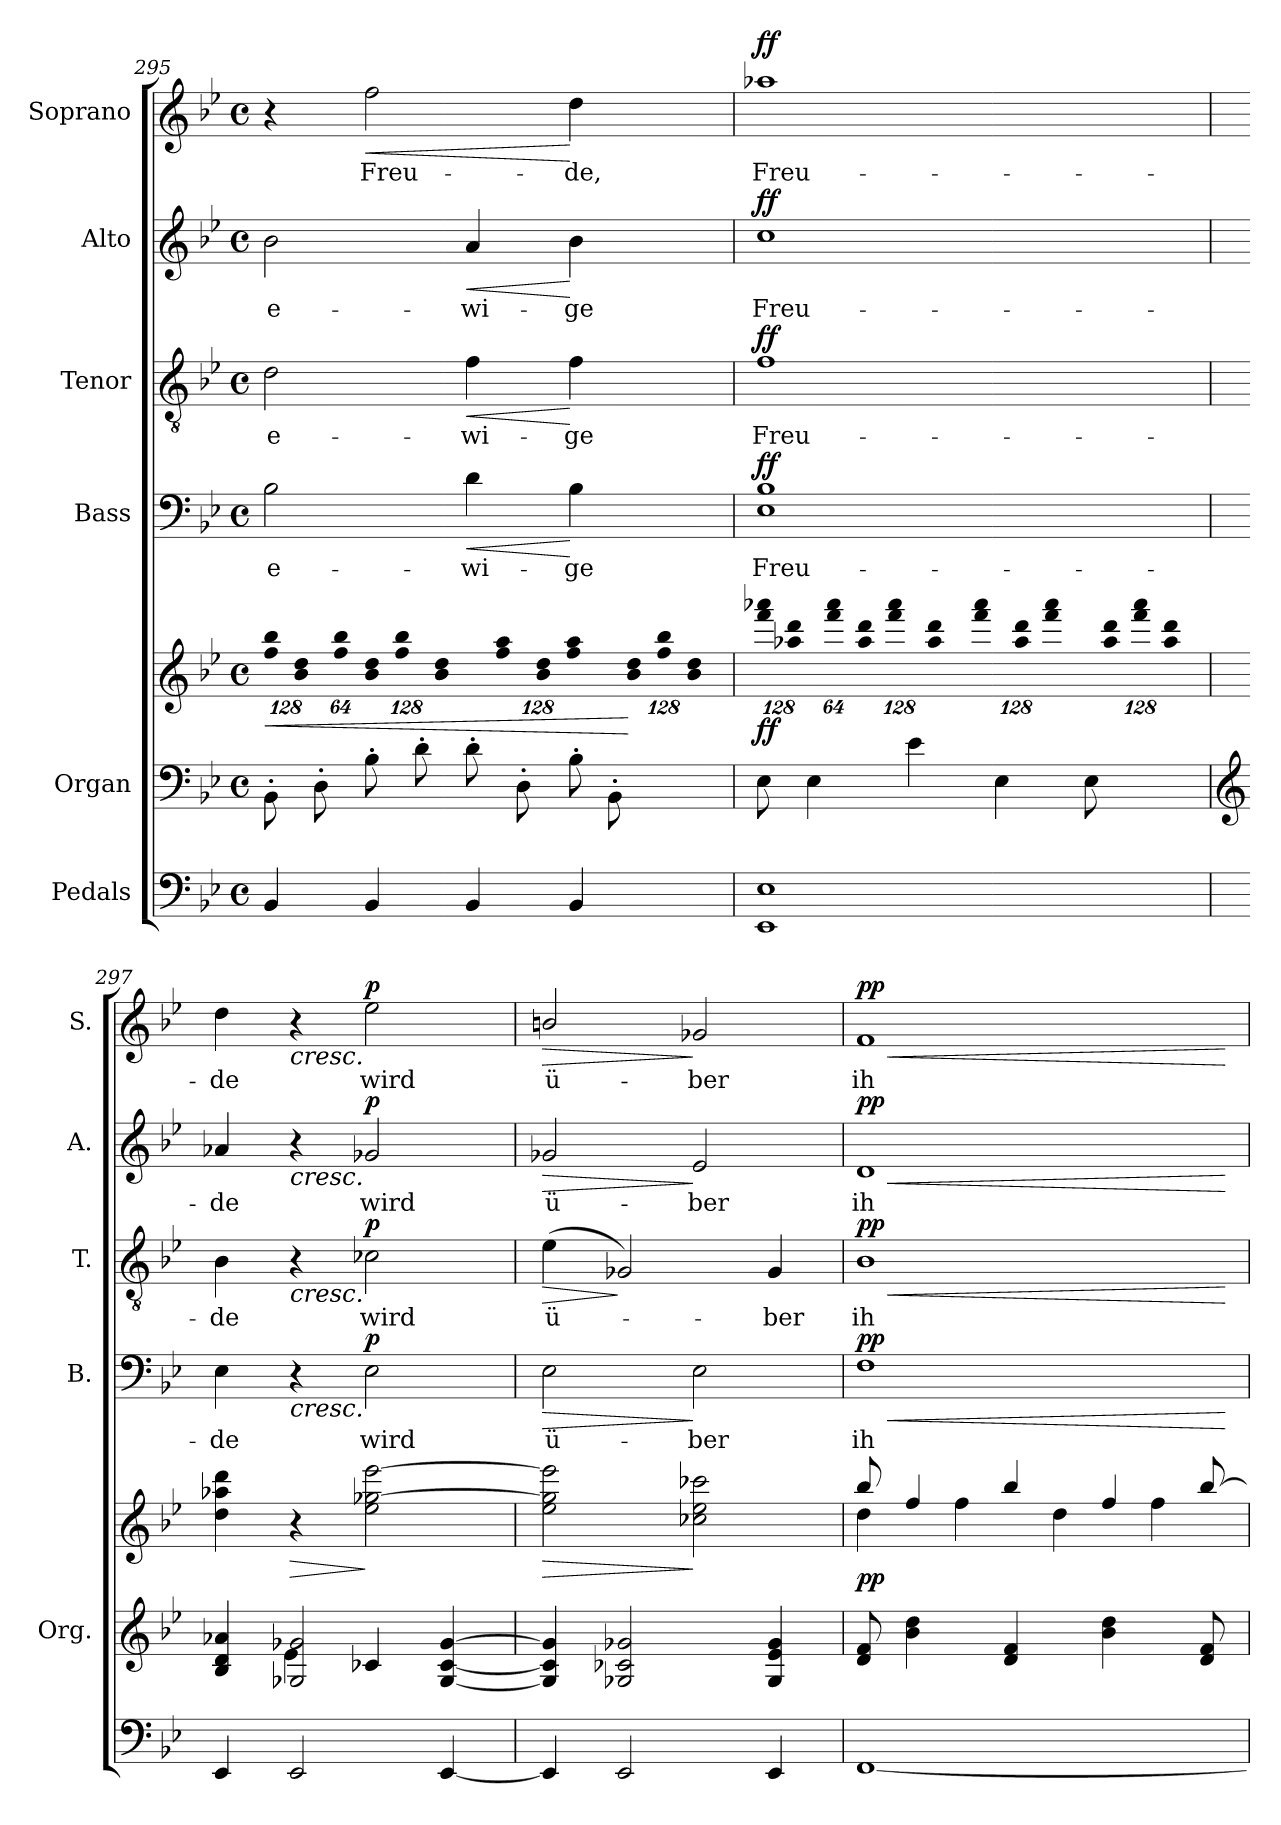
**kern	**kern	**kern	**dynam	**kern	**text	**dynam	**kern	**text	**dynam	**kern	**text	**dynam	**kern	**text	**dynam
*part6	*part5	*part5	*part5	*part4	*part4	*part4	*part3	*part3	*part3	*part2	*part2	*part2	*part1	*part1	*part1
*staff7	*staff6	*staff5	*staff5/6	*staff4	*staff4	*staff4	*staff3	*staff3	*staff3	*staff2	*staff2	*staff2	*staff1	*staff1	*staff1
*I"Pedals	*I"Organ	*	*	*I"Bass	*	*	*I"Tenor	*	*	*I"Alto	*	*	*I"Soprano	*	*
*	*I'Org.	*	*	*I'B.	*	*	*I'T.	*	*	*I'A.	*	*	*I'S.	*	*
!!LO:PB:g=z
*clefF4	*clefF4	*clefG2	*	*clefF4	*	*	*clefGv2	*	*	*clefG2	*	*	*clefG2	*	*
*	*	*	*	*	*	*	*ITrd7c12	*	*	*	*	*	*	*	*
*k[b-e-]	*k[b-e-]	*k[b-e-]	*	*k[b-e-]	*	*	*k[b-e-]	*	*	*k[b-e-]	*	*	*k[b-e-]	*	*
*B-:	*B-:	*B-:	*	*B-:	*	*	*B-:	*	*	*B-:	*	*	*B-:	*	*
*M4/4	*M4/4	*M4/4	*	*M4/4	*	*	*M4/4	*	*	*M4/4	*	*	*M4/4	*	*
*met(c)	*met(c)	*met(c)	*	*met(c)	*	*	*met(c)	*	*	*met(c)	*	*	*met(c)	*	*
*	*	*Xbrackettup	*	*	*	*	*	*	*	*	*	*	*	*	*
=295	=295	=295	=295	=295	=295	=295	=295	=295	=295	=295	=295	=295	=295	=295	=295
!	!	!LO:N:vis=8	!LO:HP:b	!	!	!	!	!	!	!	!	!	!	!	!
!	!	!	!	!	!LO:LY:b:color=#000000	!	!	!	!	!	!	!	!	!	!
!	!	!	!	!	!	!	!	!LO:LY:b:color=#000000	!	!	!	!	!	!	!
!	!	!	!	!	!	!	!	!	!	!	!LO:LY:b:color=#000000	!	!	!	!
4BB-i/	8BB-'i\	1024%85ffi\ 1024%85bb-i	<	2B-i\	e-	.	2Di\	e-	.	2b-i\	e-	.	4r	.	.
!	!	!LO:N:vis=8	!	!	!	!	!	!	!	!	!	!	!	!	!
.	.	1024%85b-i\ 1024%85ddi	.	.	.	.	.	.	.	.	.	.	.	.	.
.	8D'i\	.	.	.	.	.	.	.	.	.	.	.	.	.	.
!	!	!LO:N:vis=8	!	!	!	!	!	!	!	!	!	!	!	!	!
.	.	512%43ffi\ 512%43bb-i	.	.	.	.	.	.	.	.	.	.	.	.	.
!	!	!LO:N:vis=8	!	!	!	!	!	!	!	!	!	!	!	!	!
!	!	!	!	!	!	!	!	!	!	!	!	!	!	!LO:LY:b:color=#000000	!LO:HP:b
4BB-i/	8B-'i\	1024%85b-i\ 1024%85ddi	.	.	.	.	.	.	.	.	.	.	2ffi\	Freu-	<
!	!	!LO:N:vis=8	!	!	!	!	!	!	!	!	!	!	!	!	!
.	.	1024%85ffi\ 1024%85bb-i	.	.	.	.	.	.	.	.	.	.	.	.	.
.	8d'i\	.	.	.	.	.	.	.	.	.	.	.	.	.	.
!	!	!LO:N:vis=8	!	!	!	!	!	!	!	!	!	!	!	!	!
.	.	512%43b-i\ 512%43ddi	.	.	.	.	.	.	.	.	.	.	.	.	.
!	!	!LO:N:vis=8	!	!	!	!	!	!	!	!	!	!	!	!	!
!	!	!	!	!	!LO:LY:b:color=#000000	!LO:HP:b	!	!	!	!	!	!	!	!	!
!	!	!	!	!	!	!	!	!LO:LY:b:color=#000000	!LO:HP:b	!	!	!	!	!	!
!	!	!	!	!	!	!	!	!	!	!	!LO:LY:b:color=#000000	!LO:HP:b	!	!	!
4BB-i/	8d'i\	1024%85ffi\ 1024%85aai	.	4di\	-wi-	<	4Fi\	-wi-	<	4ai/	-wi-	<	.	.	.
!	!	!LO:N:vis=8	!	!	!	!	!	!	!	!	!	!	!	!	!
.	.	1024%85b-i\ 1024%85ddi	.	.	.	.	.	.	.	.	.	.	.	.	.
.	8D'i\	.	.	.	.	.	.	.	.	.	.	.	.	.	.
!	!	!LO:N:vis=8	!	!	!	!	!	!	!	!	!	!	!	!	!
.	.	512%43ffi\ 512%43aai	.	.	.	.	.	.	.	.	.	.	.	.	.
!	!	!LO:N:vis=8	!	!	!	!	!	!	!	!	!	!	!	!	!
!	!	!	!	!	!LO:LY:b:color=#000000	!	!	!	!	!	!	!	!	!	!
!	!	!	!	!	!	!	!	!LO:LY:b:color=#000000	!	!	!	!	!	!	!
!	!	!	!	!	!	!	!	!	!	!	!LO:LY:b:color=#000000	!	!	!	!
!	!	!	!	!	!	!	!	!	!	!	!	!	!	!LO:LY:b:color=#000000	!
4BB-i/	8B-'i\	1024%85b-i\ 1024%85ddi	.	4B-i\	-ge	[	4Fi\	-ge	[	4b-i\	-ge	[	4ddi\	-de,	[
!	!	!LO:N:vis=8	!	!	!	!	!	!	!	!	!	!	!	!	!
.	.	1024%85ffi\ 1024%85bb-i	.	.	.	.	.	.	.	.	.	.	.	.	.
.	8BB-'i\	.	.	.	.	.	.	.	.	.	.	.	.	.	.
!	!	!LO:N:vis=8	!	!	!	!	!	!	!	!	!	!	!	!	!
.	.	512%43b-i\ 512%43ddi	[	.	.	.	.	.	.	.	.	.	.	.	.
=296	=296	=296	=296	=296	=296	=296	=296	=296	=296	=296	=296	=296	=296	=296	=296
!	!	!LO:N:vis=8	!	!	!	!	!	!	!	!	!	!	!	!	!
!	!	!	!	!	!LO:LY:b:color=#000000	!	!	!	!	!	!	!	!	!	!
!	!	!	!	!	!	!	!	!LO:LY:b:color=#000000	!	!	!	!	!	!	!
!	!	!	!	!	!	!	!	!	!	!	!LO:LY:b:color=#000000	!	!	!	!
!	!	!	!	!	!	!	!	!	!	!	!	!	!	!LO:LY:b:color=#000000	!
1EE-i 1E-i	8E-i\	1024%85fffi\ 1024%85aaa-Xi	ff	1E-i 1B-i	Freu-	ff	1Fi	Freu-	ff	1cci	Freu-	ff	1aa-Xi	Freu-	ff
!	!	!LO:N:vis=8	!	!	!	!	!	!	!	!	!	!	!	!	!
.	.	1024%85aa-Xi\ 1024%85dddi	.	.	.	.	.	.	.	.	.	.	.	.	.
.	4E-i\	.	.	.	.	.	.	.	.	.	.	.	.	.	.
!	!	!LO:N:vis=8	!	!	!	!	!	!	!	!	!	!	!	!	!
.	.	512%43fffi\ 512%43aaa-i	.	.	.	.	.	.	.	.	.	.	.	.	.
!	!	!LO:N:vis=8	!	!	!	!	!	!	!	!	!	!	!	!	!
.	.	1024%85aa-i\ 1024%85dddi	.	.	.	.	.	.	.	.	.	.	.	.	.
!	!	!LO:N:vis=8	!	!	!	!	!	!	!	!	!	!	!	!	!
.	.	1024%85fffi\ 1024%85aaa-i	.	.	.	.	.	.	.	.	.	.	.	.	.
.	4e-i\	.	.	.	.	.	.	.	.	.	.	.	.	.	.
!	!	!LO:N:vis=8	!	!	!	!	!	!	!	!	!	!	!	!	!
.	.	512%43aa-i\ 512%43dddi	.	.	.	.	.	.	.	.	.	.	.	.	.
!	!	!LO:N:vis=8	!	!	!	!	!	!	!	!	!	!	!	!	!
.	.	1024%85fffi\ 1024%85aaa-i	.	.	.	.	.	.	.	.	.	.	.	.	.
!	!	!LO:N:vis=8	!	!	!	!	!	!	!	!	!	!	!	!	!
.	.	1024%85aa-i\ 1024%85dddi	.	.	.	.	.	.	.	.	.	.	.	.	.
.	4E-i\	.	.	.	.	.	.	.	.	.	.	.	.	.	.
!	!	!LO:N:vis=8	!	!	!	!	!	!	!	!	!	!	!	!	!
.	.	512%43fffi\ 512%43aaa-i	.	.	.	.	.	.	.	.	.	.	.	.	.
!	!	!LO:N:vis=8	!	!	!	!	!	!	!	!	!	!	!	!	!
.	.	1024%85aa-i\ 1024%85dddi	.	.	.	.	.	.	.	.	.	.	.	.	.
!	!	!LO:N:vis=8	!	!	!	!	!	!	!	!	!	!	!	!	!
.	.	1024%85fffi\ 1024%85aaa-i	.	.	.	.	.	.	.	.	.	.	.	.	.
.	8E-i\	.	.	.	.	.	.	.	.	.	.	.	.	.	.
!	!	!LO:N:vis=8	!	!	!	!	!	!	!	!	!	!	!	!	!
.	.	512%43aa-i\ 512%43dddi	.	.	.	.	.	.	.	.	.	.	.	.	.
=297	=297	=297	=297	=297	=297	=297	=297	=297	=297	=297	=297	=297	=297	=297	=297
*	*clefG2	*	*	*	*	*	*	*	*	*	*	*	*	*	*
*	*^	*	*	*	*	*	*	*	*	*	*	*	*	*	*
!	!	!	!	!	!	!LO:LY:b:color=#000000	!	!	!	!	!	!	!	!	!	!
!	!	!	!	!	!	!	!	!	!LO:LY:b:color=#000000	!	!	!	!	!	!	!
!	!	!	!	!	!	!	!	!	!	!	!	!LO:LY:b:color=#000000	!	!	!	!
!	!	!	!	!	!	!	!	!	!	!	!	!	!	!	!LO:LY:b:color=#000000	!
4EE-i/	4B-i/ 4di 4a-Xi	4ryy	4ddi\ 4aa-Xi 4dddi	.	4E-i\	-de	.	4BB-i\	-de	.	4a-Xi/	-de	.	4ddi\	-de	.
!	!	!	!	!LO:HP:b	!	!	!LO:HP:b	!	!	!LO:HP:b	!	!	!LO:HP:b	!	!	!LO:HP:b
2EE-i/	2G-Xi/ 2g-Xi	4e-i\	4r	>	4r	.	<	4r	.	<	4r	.	<	4r	.	<
!	!	!	!	!	!	!LO:LY:b:color=#000000	!	!	!	!	!	!	!	!	!	!
!	!	!	!	!	!	!	!	!	!LO:LY:b:color=#000000	!	!	!	!	!	!	!
!	!	!	!	!	!	!	!	!	!	!	!	!LO:LY:b:color=#000000	!	!	!	!
!	!	!	!	!	!	!	!	!	!	!	!	!	!	!	!LO:LY:b:color=#000000	!
.	.	4c-Xi/	2ee-i\ [2gg-Xi [2eee-i	]	2E-i\	wird	p	2C-Xi\	wird	p	2g-Xi/	wird	p	2ee-i\	wird	p
[4EE-i/	[4G-i/ [4c-i [4g-i	4ryy	.	.	.	.	.	.	.	.	.	.	.	.	.	.
*	*v	*v	*	*	*	*	*	*	*	*	*	*	*	*	*	*
.	.	.	.	.	.	[	.	.	[	.	.	[	.	.	[
=298	=298	=298	=298	=298	=298	=298	=298	=298	=298	=298	=298	=298	=298	=298	=298
!	!	!	!LO:HP:b	!	!	!	!	!	!	!	!	!	!	!	!
!	!	!	!	!	!LO:LY:b:color=#000000	!LO:HP:b	!	!	!	!	!	!	!	!	!
!	!	!	!	!	!	!	!	!LO:LY:b:color=#000000	!LO:HP:b	!	!	!	!	!	!
!	!	!	!	!	!	!	!	!	!	!	!LO:LY:b:color=#000000	!LO:HP:b	!	!	!
!	!	!	!	!	!	!	!	!	!	!	!	!	!	!LO:LY:b:color=#000000	!LO:HP:b
4EE-i/]	4G-i/] 4c-i] 4g-i]	2ee-i\ 2gg-i] 2eee-i]	>	2E-i\	ü-	>	(4E-i\	ü-	>	2g-Xi/	ü-	>	2bni/	ü-	>
2EE-i/	2G-Xi/ 2c-Xi 2g-Xi	.	.	.	.	.	2GG-Xi/)	.	]	.	.	.	.	.	.
!	!	!	!	!	!LO:LY:b:color=#000000	!	!	!	!	!	!	!	!	!	!
!	!	!	!	!	!	!	!	!	!	!	!LO:LY:b:color=#000000	!	!	!	!
!	!	!	!	!	!	!	!	!	!	!	!	!	!	!LO:LY:b:color=#000000	!
.	.	2cc-Xi\ 2ee-i 2ccc-Xi	]	2E-i\	-ber	]	.	.	.	2e-i/	-ber	]	2g-Xi/	-ber	]
!	!	!	!	!	!	!	!	!LO:LY:b:color=#000000	!	!	!	!	!	!	!
4EE-i/	4G-i/ 4e-i 4g-i	.	.	.	.	.	4GG-i/	-ber	.	.	.	.	.	.	.
=299	=299	=299	=299	=299	=299	=299	=299	=299	=299	=299	=299	=299	=299	=299	=299
*	*	*^	*	*	*	*	*	*	*	*	*	*	*	*	*
!	!	!	!	!	!	!LO:LY:b:color=#000000	!LO:HP:b	!	!	!	!	!	!	!	!	!
!	!	!	!	!	!	!	!	!	!LO:LY:b:color=#000000	!LO:HP:b	!	!	!	!	!	!
!	!	!	!	!	!	!	!	!	!	!	!	!LO:LY:b:color=#000000	!LO:HP:b	!	!	!
!	!	!	!	!	!	!	!	!	!	!	!	!	!	!	!LO:LY:b:color=#000000	!LO:HP:b
[1FFi	8di/ 8fi	8bb-i/	4ddi\	pp	1Fi	ih-	< pp	1BB-i	ih-	< pp	1di	ih-	< pp	1fi	ih-	< pp
.	4b-i\ 4ddi	4ffi/	.	.	.	.	.	.	.	.	.	.	.	.	.	.
.	.	.	4ffi\	.	.	.	.	.	.	.	.	.	.	.	.	.
.	4di/ 4fi	4bb-i/	.	.	.	.	.	.	.	.	.	.	.	.	.	.
.	.	.	4ddi\	.	.	.	.	.	.	.	.	.	.	.	.	.
.	4b-i\ 4ddi	4ffi/	.	.	.	.	.	.	.	.	.	.	.	.	.	.
.	.	.	4ffi\	.	.	.	.	.	.	.	.	.	.	.	.	.
.	8di/ 8fi	[8bb-i/	.	.	.	.	.	.	.	.	.	.	.	.	.	.
*	*	*v	*v	*	*	*	*	*	*	*	*	*	*	*	*	*
.	.	.	.	.	.	[	.	.	[	.	.	[	.	.	[
=	=	=	=	=	=	=	=	=	=	=	=	=	=	=	=
*-	*-	*-	*-	*-	*-	*-	*-	*-	*-	*-	*-	*-	*-	*-	*-
